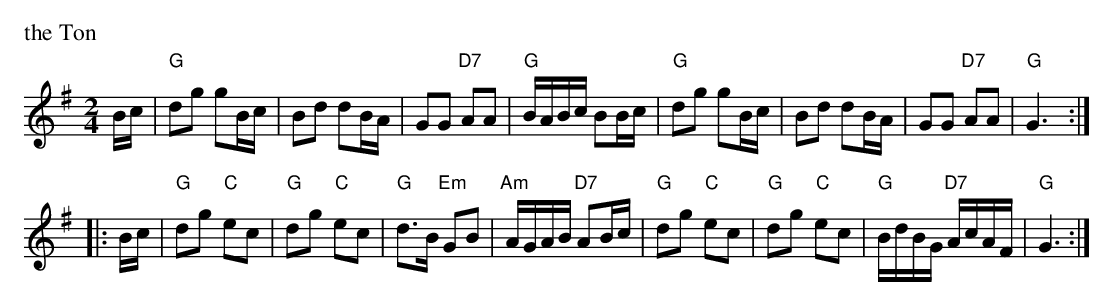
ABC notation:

X:1
P: the Ton
M: 2/4
L: 1/8
K: G
   B/c/ \
| "G"dg gB/c/ | Bd dB/A/ | GG "D7"AA | "G"B/A/B/c/ BB/c/ \
| "G"dg gB/c/ | Bd dB/A/ | GG "D7"AA | "G"G3 :|
|: B/c/ \
| "G"dg "C"ec | "G"dg "C"ec | "G"d>B "Em"GB | "Am"A/G/A/B/ "D7"AB/c/ \
| "G"dg "C"ec | "G"dg "C"ec | "G"B/d/B/G/ "D7"A/c/A/F/ | "G"G3 :|
